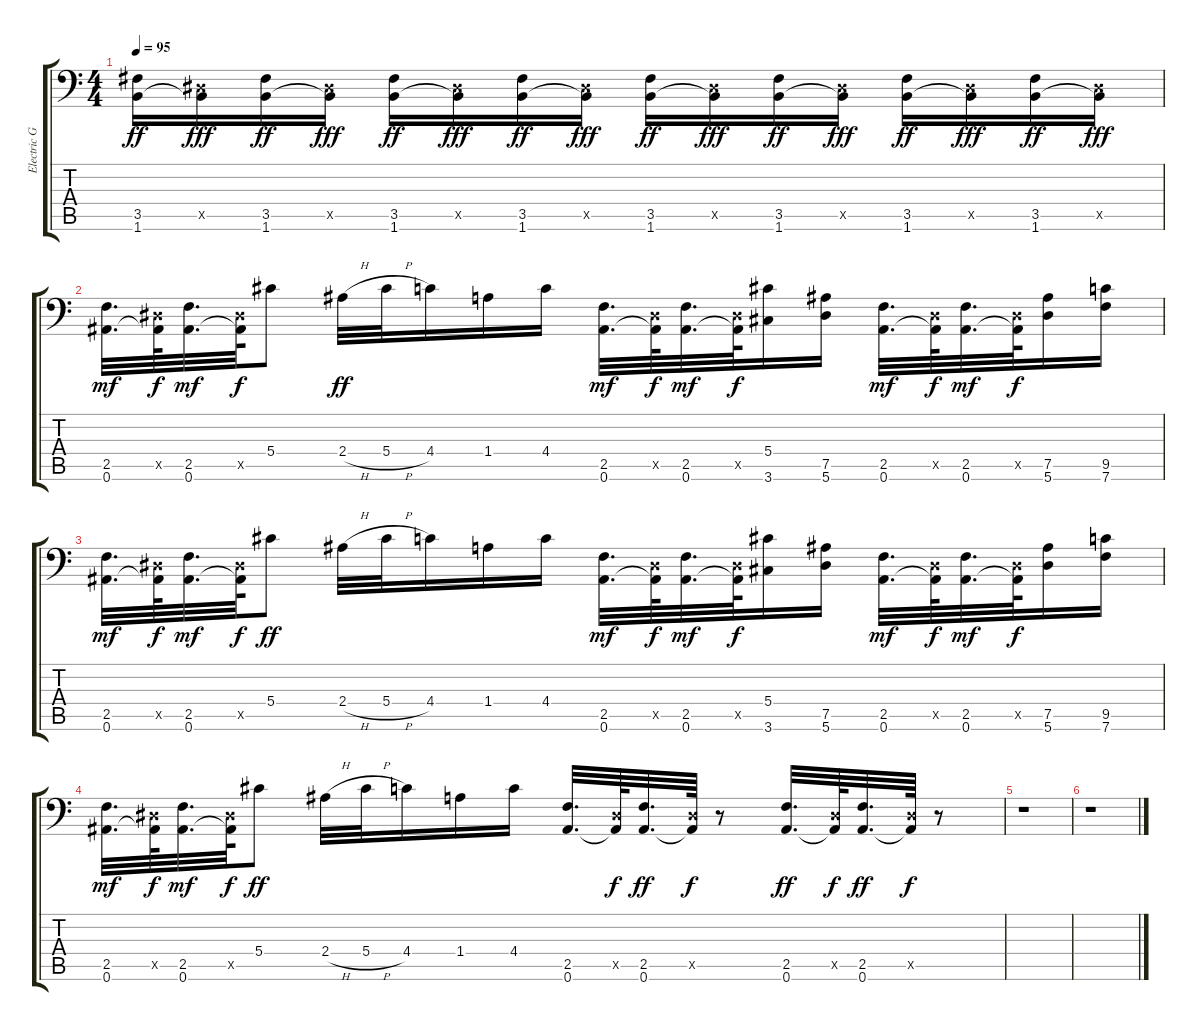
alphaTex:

\track ("Electric Guitar 3" "Electric G") {instrument distortionguitar}
\staff {score tabs}
\tuning (Bb3 F3 Db3 Ab2 Eb2 Bb1) {hide}
\ts (4 4)
\tempo 95
\clef f4
\ks c
(3.5 1.6).16{dy ff} (0.5{x} 1.6{t}).16{dy fff} (3.5 1.6).16{dy ff} (0.5{x} 1.6{t}).16{dy fff} (3.5 1.6).16{dy ff} (0.5{x} 1.6{t}).16{dy fff} (3.5 1.6).16{dy ff} (0.5{x} 1.6{t}).16{dy fff} (3.5 1.6).16{dy ff} (0.5{x} 1.6{t}).16{dy fff} (3.5 1.6).16{dy ff} (0.5{x} 1.6{t}).16{dy fff} (3.5 1.6).16{dy ff} (0.5{x} 1.6{t}).16{dy fff} (3.5 1.6).16{dy ff} (0.5{x} 1.6{t}).16{dy fff} |
(2.5 0.6).32{d dy mf} (0.5{x} 0.6{t}).64{dy f} (2.5 0.6).32{d dy mf} (0.5{x} 0.6{t}).64{dy f} 5.4.8 2.4{h}.32{dy ff} 5.4{h}.32 4.4.16 1.4.16 4.4.16 (2.5 0.6).32{d dy mf} (0.5{x} 0.6{t}).64{dy f} (2.5 0.6).32{d dy mf} (0.5{x} 0.6{t}).64{dy f} (5.4 3.6).16 (7.5 5.6).16 (2.5 0.6).32{d dy mf} (0.5{x} 0.6{t}).64{dy f} (2.5 0.6).32{d dy mf} (0.5{x} 0.6{t}).64{dy f} (7.5 5.6).16 (9.5 7.6).16 |
(2.5 0.6).32{d dy mf} (0.5{x} 0.6{t}).64{dy f} (2.5 0.6).32{d dy mf} (0.5{x} 0.6{t}).64{dy f} 5.4.8{dy ff} 2.4{h}.32 5.4{h}.32 4.4.16 1.4.16 4.4.16 (2.5 0.6).32{d dy mf} (0.5{x} 0.6{t}).64{dy f} (2.5 0.6).32{d dy mf} (0.5{x} 0.6{t}).64{dy f} (5.4 3.6).16 (7.5 5.6).16 (2.5 0.6).32{d dy mf} (0.5{x} 0.6{t}).64{dy f} (2.5 0.6).32{d dy mf} (0.5{x} 0.6{t}).64{dy f} (7.5 5.6).16 (9.5 7.6).16 |
(2.5 0.6).32{d dy mf} (0.5{x} 0.6{t}).64{dy f} (2.5 0.6).32{d dy mf} (0.5{x} 0.6{t}).64{dy f} 5.4.8{dy ff} 2.4{h}.32 5.4{h}.32 4.4.16 1.4.16 4.4.16 (2.5 0.6).32{d} (0.5{x} 0.6{t}).64{dy f} (2.5 0.6).32{d dy ff} (0.5{x} 0.6{t}).64{dy f} r.8 (2.5 0.6).32{d dy ff} (0.5{x} 0.6{t}).64{dy f} (2.5 0.6).32{d dy ff} (0.5{x} 0.6{t}).64{dy f} r.8 |
r.1 |
r.1
